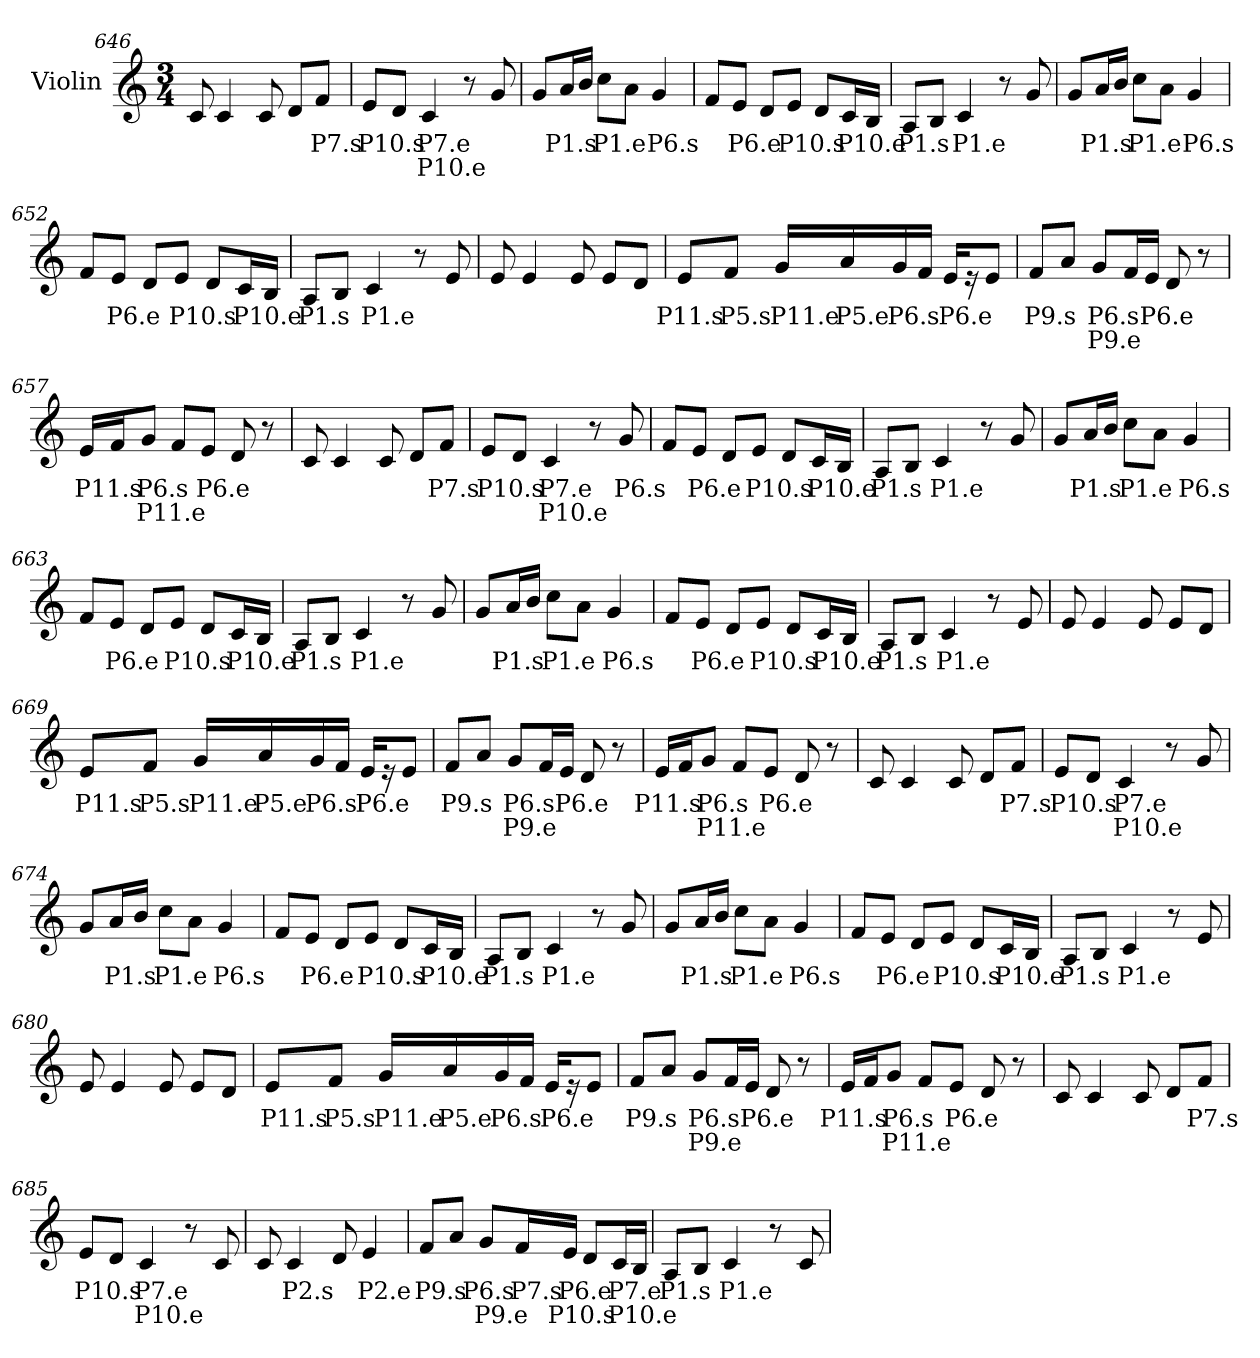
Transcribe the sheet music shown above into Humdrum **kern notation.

**kern	**text	**text
*part1	*part1	*part1
*staff1	*staff1	*staff1
*I"Violin	*	*
*clefG2	*	*
*k[]	*	*
*C:	*	*
*M3/4	*	*
=646	=646	=646
8c/	.	.
4c/	.	.
8c/	.	.
8d/L	.	.
8fi/J	P7.s	.
=647	=647	=647
8ei/L	P10.s	.
8di/J	.	.
4ci/	P7.e	P10.e
8r	.	.
8g/	.	.
!!LO:LB:g=z
=648	=648	=648
8g/L	.	.
16ai/L	P1.s	.
16bi/JJ	.	.
8cci\L	P1.e	.
8a\J	.	.
4gi/	P6.s	.
=649	=649	=649
8fi/L	.	.
8ei/J	P6.e	.
8d/L	.	.
8ei/J	P10.s	.
8di/L	.	.
16ci/L	P10.e	.
16B/JJ	.	.
=650	=650	=650
8Ai/L	P1.s	.
8Bi/J	.	.
4ci/	P1.e	.
8r	.	.
8g/	.	.
=651	=651	=651
8g/L	.	.
16ai/L	P1.s	.
16bi/JJ	.	.
8cci\L	P1.e	.
8a\J	.	.
4gi/	P6.s	.
=652	=652	=652
8fi/L	.	.
8ei/J	P6.e	.
8d/L	.	.
8ei/J	P10.s	.
8di/L	.	.
16ci/L	P10.e	.
16B/JJ	.	.
=653	=653	=653
8Ai/L	P1.s	.
8Bi/J	.	.
4ci/	P1.e	.
8r	.	.
8e/	.	.
!!LO:LB:g=z
=654	=654	=654
8e/	.	.
4e/	.	.
8e/	.	.
8e/L	.	.
8d/J	.	.
=655	=655	=655
8ei/L	P11.s	.
8fi/J	P5.s	.
16gi/LL	P11.e	.
16ai/	P5.e	.
16gi/	P6.s	.
16fi/JJ	.	.
16ei/KL	P6.e	.
16r	.	.
8e/J	.	.
=656	=656	=656
8fi/L	P9.s	.
8ai/J	.	.
8gi/L	P6.s	P9.e
16fi/L	.	.
16ei/JJ	P6.e	.
8d/	.	.
8r	.	.
=657	=657	=657
16ei/LL	P11.s	.
16fi/J	.	.
8gi/J	P6.s	P11.e
8fi/L	.	.
8ei/J	P6.e	.
8d/	.	.
8r	.	.
=658	=658	=658
8c/	.	.
4c/	.	.
8c/	.	.
8d/L	.	.
8fi/J	P7.s	.
!!LO:PB:g=z
=659	=659	=659
8ei/L	P10.s	.
8di/J	.	.
4ci/	P7.e	P10.e
8r	.	.
8gi/	P6.s	.
=660	=660	=660
8fi/L	.	.
8ei/J	P6.e	.
8d/L	.	.
8ei/J	P10.s	.
8di/L	.	.
16ci/L	P10.e	.
16B/JJ	.	.
=661	=661	=661
8Ai/L	P1.s	.
8Bi/J	.	.
4ci/	P1.e	.
8r	.	.
8g/	.	.
=662	=662	=662
8g/L	.	.
16ai/L	P1.s	.
16bi/JJ	.	.
8cci\L	P1.e	.
8a\J	.	.
4gi/	P6.s	.
=663	=663	=663
8fi/L	.	.
8ei/J	P6.e	.
8d/L	.	.
8ei/J	P10.s	.
8di/L	.	.
16ci/L	P10.e	.
16B/JJ	.	.
=664	=664	=664
8Ai/L	P1.s	.
8Bi/J	.	.
4ci/	P1.e	.
8r	.	.
8g/	.	.
!!LO:LB:g=z
=665	=665	=665
8g/L	.	.
16ai/L	P1.s	.
16bi/JJ	.	.
8cci\L	P1.e	.
8a\J	.	.
4gi/	P6.s	.
=666	=666	=666
8fi/L	.	.
8ei/J	P6.e	.
8d/L	.	.
8ei/J	P10.s	.
8di/L	.	.
16ci/L	P10.e	.
16B/JJ	.	.
=667	=667	=667
8Ai/L	P1.s	.
8Bi/J	.	.
4ci/	P1.e	.
8r	.	.
8e/	.	.
=668	=668	=668
8e/	.	.
4e/	.	.
8e/	.	.
8e/L	.	.
8d/J	.	.
=669	=669	=669
8ei/L	P11.s	.
8fi/J	P5.s	.
16gi/LL	P11.e	.
16ai/	P5.e	.
16gi/	P6.s	.
16fi/JJ	.	.
16ei/KL	P6.e	.
16r	.	.
8e/J	.	.
!!LO:LB:g=z
=670	=670	=670
8fi/L	P9.s	.
8ai/J	.	.
8gi/L	P6.s	P9.e
16fi/L	.	.
16ei/JJ	P6.e	.
8d/	.	.
8r	.	.
=671	=671	=671
16ei/LL	P11.s	.
16fi/J	.	.
8gi/J	P6.s	P11.e
8fi/L	.	.
8ei/J	P6.e	.
8d/	.	.
8r	.	.
=672	=672	=672
8c/	.	.
4c/	.	.
8c/	.	.
8d/L	.	.
8fi/J	P7.s	.
=673	=673	=673
8ei/L	P10.s	.
8di/J	.	.
4ci/	P7.e	P10.e
8r	.	.
8g/	.	.
=674	=674	=674
8g/L	.	.
16ai/L	P1.s	.
16bi/JJ	.	.
8cci\L	P1.e	.
8a\J	.	.
4gi/	P6.s	.
=675	=675	=675
8fi/L	.	.
8ei/J	P6.e	.
8d/L	.	.
8ei/J	P10.s	.
8di/L	.	.
16ci/L	P10.e	.
16B/JJ	.	.
!!LO:LB:g=z
=676	=676	=676
8Ai/L	P1.s	.
8Bi/J	.	.
4ci/	P1.e	.
8r	.	.
8g/	.	.
=677	=677	=677
8g/L	.	.
16ai/L	P1.s	.
16bi/JJ	.	.
8cci\L	P1.e	.
8a\J	.	.
4gi/	P6.s	.
=678	=678	=678
8fi/L	.	.
8ei/J	P6.e	.
8d/L	.	.
8ei/J	P10.s	.
8di/L	.	.
16ci/L	P10.e	.
16B/JJ	.	.
=679	=679	=679
8Ai/L	P1.s	.
8Bi/J	.	.
4ci/	P1.e	.
8r	.	.
8e/	.	.
=680	=680	=680
8e/	.	.
4e/	.	.
8e/	.	.
8e/L	.	.
8d/J	.	.
!!LO:LB:g=z
=681	=681	=681
8ei/L	P11.s	.
8fi/J	P5.s	.
16gi/LL	P11.e	.
16ai/	P5.e	.
16gi/	P6.s	.
16fi/JJ	.	.
16ei/KL	P6.e	.
16r	.	.
8e/J	.	.
=682	=682	=682
8fi/L	P9.s	.
8ai/J	.	.
8gi/L	P6.s	P9.e
16fi/L	.	.
16ei/JJ	P6.e	.
8d/	.	.
8r	.	.
=683	=683	=683
16ei/LL	P11.s	.
16fi/J	.	.
8gi/J	P6.s	P11.e
8fi/L	.	.
8ei/J	P6.e	.
8d/	.	.
8r	.	.
=684	=684	=684
8c/	.	.
4c/	.	.
8c/	.	.
8d/L	.	.
8fi/J	P7.s	.
=685	=685	=685
8ei/L	P10.s	.
8di/J	.	.
4ci/	P7.e	P10.e
8r	.	.
8c/	.	.
!!LO:LB:g=z
=686	=686	=686
8c/	.	.
4ci/	P2.s	.
8di/	.	.
4ei/	P2.e	.
=687	=687	=687
8fi/L	P9.s	.
8ai/J	.	.
8gi/L	P6.s	P9.e
16fi/L	P7.s	.
16ei/JJ	P6.e	P10.s
8di/L	.	.
16ci/L	P7.e	P10.e
16B/JJ	.	.
=688	=688	=688
8Ai/L	P1.s	.
8Bi/J	.	.
4ci/	P1.e	.
8r	.	.
8c/	.	.
=	=	=
*-	*-	*-
